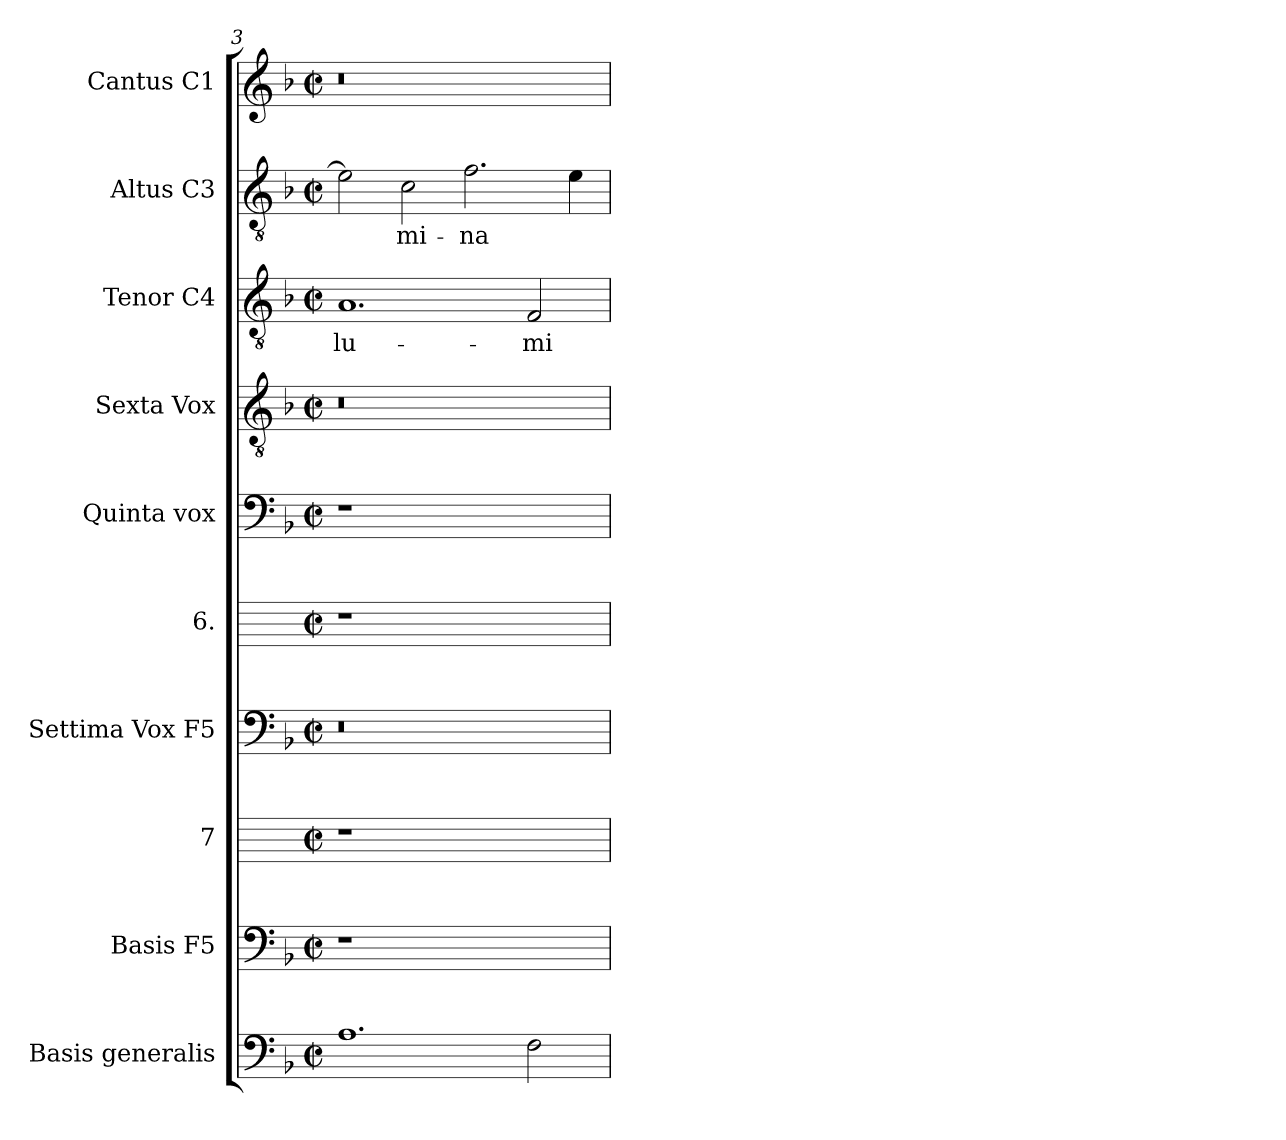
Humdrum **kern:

**kern	**text	**kern	**kern	**kern	**kern	**kern	**kern	**kern	**text	**kern	**text	**kern
*part10	*part10	*part9	*part8	*part7	*part6	*part5	*part4	*part3	*part3	*part2	*part2	*part1
*staff10	*staff10	*staff9	*staff8	*staff7	*staff6	*staff5	*staff4	*staff3	*staff3	*staff2	*staff2	*staff1
*I"Basis  generalis	*	*I"Basis  F5	*I"7	*I"Settima  Vox F5	*I"6.	*I"Quinta  vox	*I"Sexta  Vox	*I"Tenor  C4	*	*I"Altus  C3	*	*I"Cantus  C1
*	*	*I'B	*	*	*	*	*	*I'T	*	*I'A	*	*I'C
*clefF4	*	*clefF4	*	*clefF4	*	*clefF4	*clefGv2	*clefGv2	*	*clefGv2	*	*clefG2
*k[b-]	*	*k[b-]	*k[]	*k[b-]	*k[]	*k[b-]	*k[b-]	*k[b-]	*	*k[b-]	*	*k[b-]
*F:	*	*F:	*C:	*F:	*C:	*F:	*F:	*F:	*	*F:	*	*F:
*M2/2	*	*M2/2	*M2/2	*M2/2	*M2/2	*M2/2	*M2/2	*M2/2	*	*M2/2	*	*M2/2
*met(c|)	*	*met(c|)	*met(c|)	*met(c|)	*met(c|)	*met(c|)	*met(c|)	*met(c|)	*	*met(c|)	*	*met(c|)
=3	=3	=3	=3	=3	=3	=3	=3	=3	=3	=3	=3	=3
!	!LO:LY:a:cj	!	!	!	!	!	!	!	!LO:LY:b:cj	!	!LO:LY:b:cj	!
1.A	.	1r	1r	0r	1r	1r	0r	1.A	-lu-	2e\]	--	0r
!	!	!	!	!	!	!	!	!	!	!	!LO:LY:b:cj	!
.	.	.	.	.	.	.	.	.	.	2c\	-mi-	.
!	!	!	!	!	!	!	!	!	!	!	!LO:LY:b:cj	!
.	.	1ryy	1ryy	.	1ryy	1ryy	.	.	.	2.f\	-na-	.
!	!LO:LY:a:cj	!	!	!	!	!	!	!	!LO:LY:b:cj	!	!	!
2F\	.	.	.	.	.	.	.	2F/	-mi-	.	.	.
!	!	!	!	!	!	!	!	!	!	!	!LO:LY:b:cj	!
.	.	.	.	.	.	.	.	.	.	4e\	--	.
=	=	=	=	=	=	=	=	=	=	=	=	=
*-	*-	*-	*-	*-	*-	*-	*-	*-	*-	*-	*-	*-
